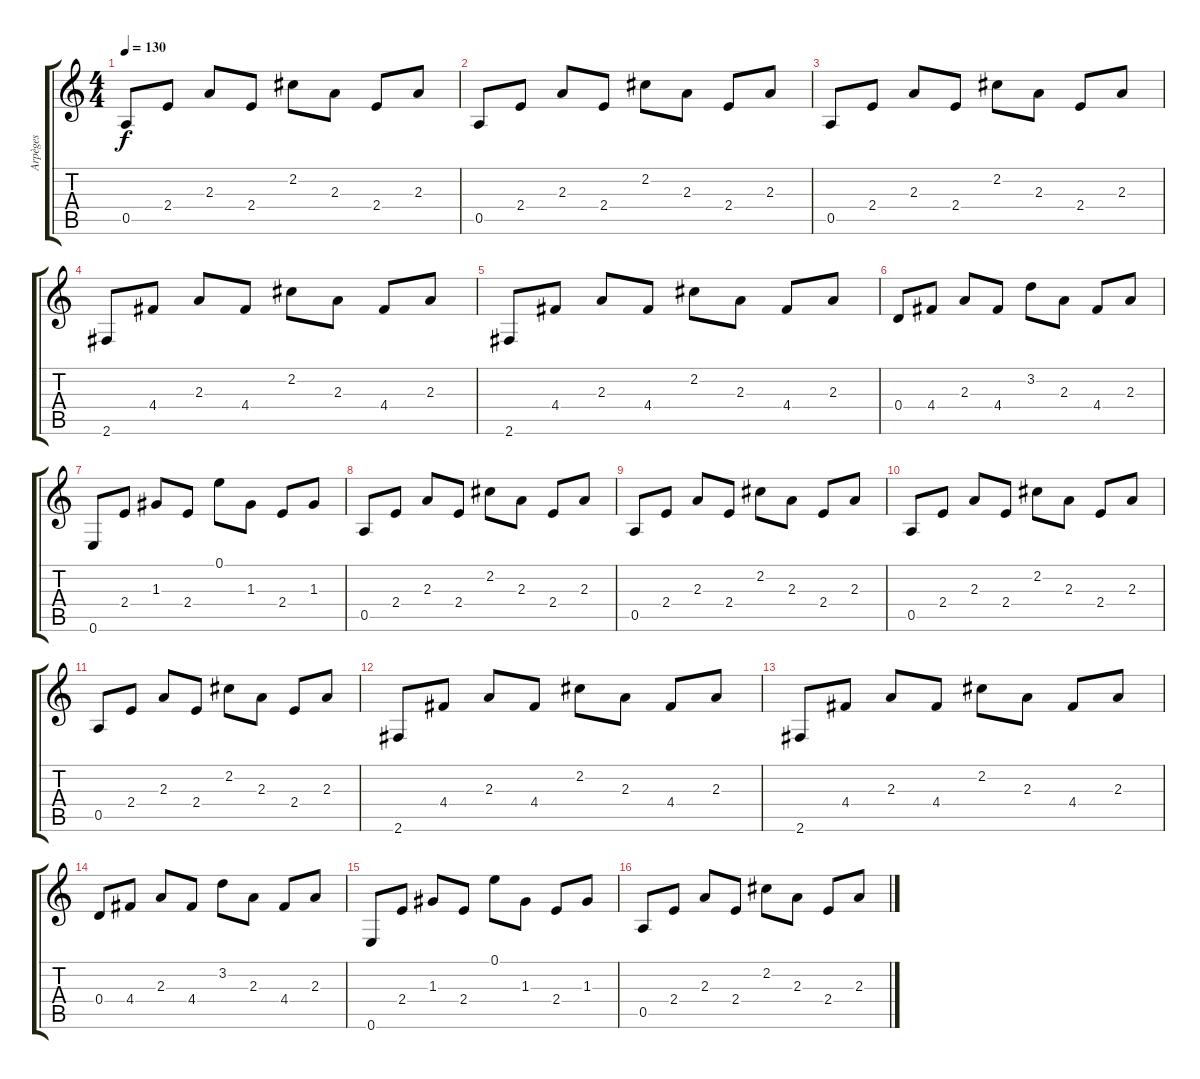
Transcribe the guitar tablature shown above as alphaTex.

\track ("Arpèges" "Arpèges") {instrument electricguitarjazz}
\staff {score tabs}
\tuning (E4 B3 G3 D3 A2 E2) {hide}
\ts (4 4)
\tempo 130
\clef g2
\ks c
0.5.8{dy f} 2.4.8 2.3.8 2.4.8 2.2.8 2.3.8 2.4.8 2.3.8 |
0.5.8 2.4.8 2.3.8 2.4.8 2.2.8 2.3.8 2.4.8 2.3.8 |
0.5.8 2.4.8 2.3.8 2.4.8 2.2.8 2.3.8 2.4.8 2.3.8 |
2.6.8 4.4.8 2.3.8 4.4.8 2.2.8 2.3.8 4.4.8 2.3.8 |
2.6.8 4.4.8 2.3.8 4.4.8 2.2.8 2.3.8 4.4.8 2.3.8 |
0.4.8 4.4.8 2.3.8 4.4.8 3.2.8 2.3.8 4.4.8 2.3.8 |
0.6.8 2.4.8 1.3.8 2.4.8 0.1.8 1.3.8 2.4.8 1.3.8 |
0.5.8 2.4.8 2.3.8 2.4.8 2.2.8 2.3.8 2.4.8 2.3.8 |
0.5.8 2.4.8 2.3.8 2.4.8 2.2.8 2.3.8 2.4.8 2.3.8 |
0.5.8 2.4.8 2.3.8 2.4.8 2.2.8 2.3.8 2.4.8 2.3.8 |
0.5.8 2.4.8 2.3.8 2.4.8 2.2.8 2.3.8 2.4.8 2.3.8 |
2.6.8 4.4.8 2.3.8 4.4.8 2.2.8 2.3.8 4.4.8 2.3.8 |
2.6.8 4.4.8 2.3.8 4.4.8 2.2.8 2.3.8 4.4.8 2.3.8 |
0.4.8 4.4.8 2.3.8 4.4.8 3.2.8 2.3.8 4.4.8 2.3.8 |
0.6.8 2.4.8 1.3.8 2.4.8 0.1.8 1.3.8 2.4.8 1.3.8 |
0.5.8 2.4.8 2.3.8 2.4.8 2.2.8 2.3.8 2.4.8 2.3.8
